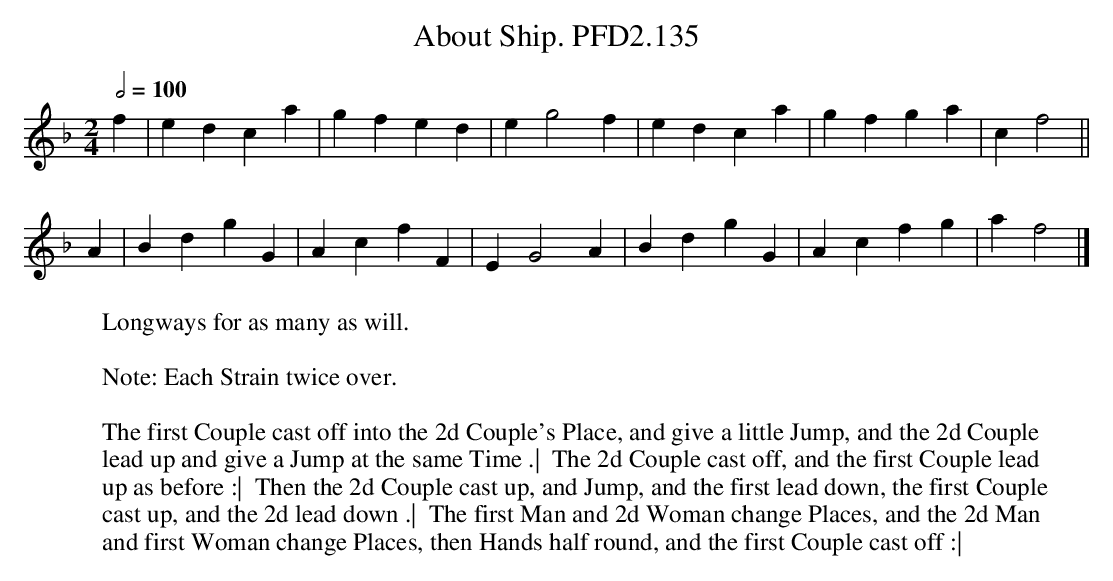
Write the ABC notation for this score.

X:1
T:About Ship. PFD2.135
W:Longways for as many as will.
L:1/4
M:2/4
Q:1/2=100
K:F
f|edca|gfed|eg2f|edca|gfga|cf2||
A|BdgG|AcfF|EG2A|BdgG|Acfg|af2 |]
W:
W:Note: Each Strain twice over.
W:
W:The first Couple cast off into the 2d Couple's Place, and give a little Jump, and the 2d Couple
W:lead up and give a Jump at the same Time .|  The 2d Couple cast off, and the first Couple lead
W:up as before :|  Then the 2d Couple cast up, and Jump, and the first lead down, the first Couple
W:cast up, and the 2d lead down .|  The first Man and 2d Woman change Places, and the 2d Man
W:and first Woman change Places, then Hands half round, and the first Couple cast off :|
